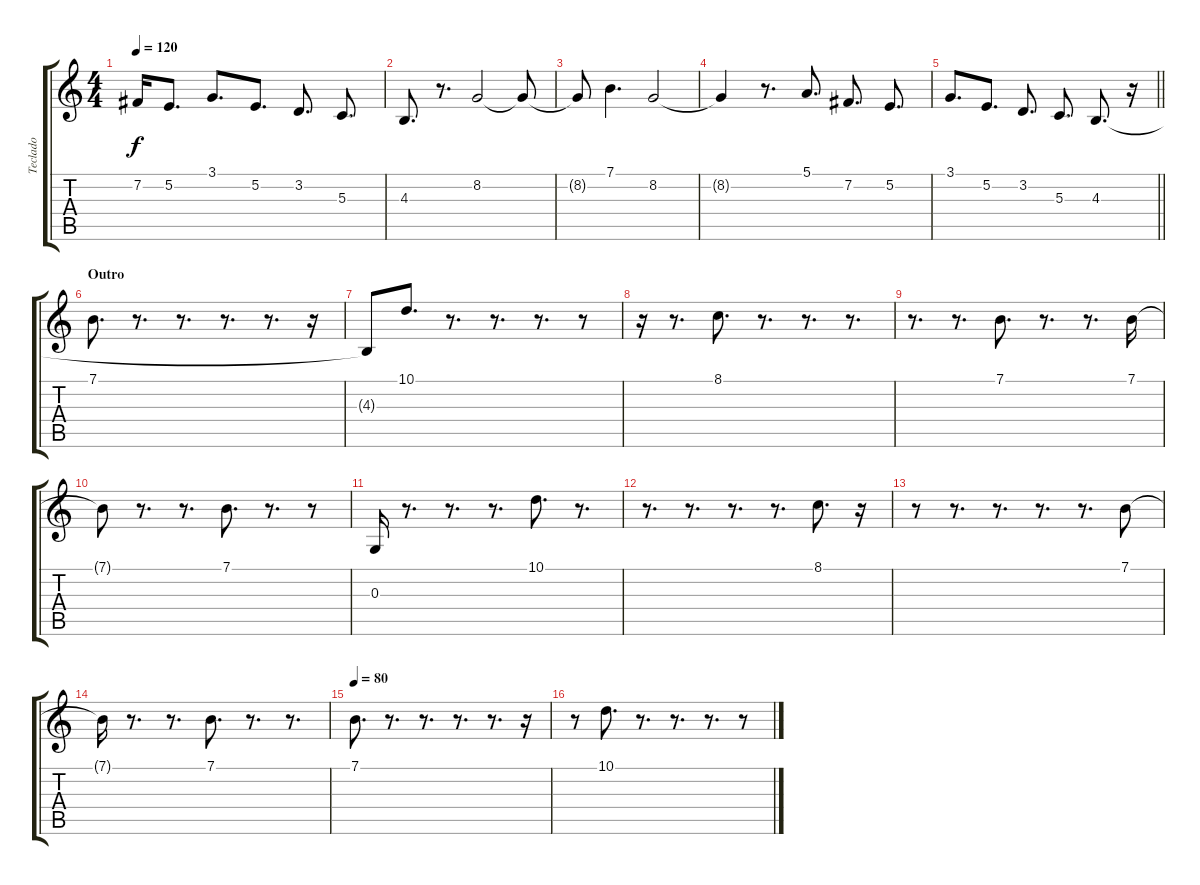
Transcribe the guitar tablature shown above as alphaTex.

\track ("Teclado" "Teclado") {instrument brightacousticpiano}
\staff {score tabs}
\tuning (E4 B3 G3 D3 A2 E2) {hide}
\ts (4 4)
\tempo 120
\clef g2
\ks c
7.2{t}.16{dy f} 5.2.8{d} 3.1.8{d} 5.2.8{d} 3.2.8{d} 5.3.8{d} |
4.3.8{d} r.8{d} 8.2.2 8.2{t}.8 |
8.2{t}.8 7.1.4{d} 8.2.2 |
8.2{t}.4 r.8{d} 5.1.8{d} 7.2.8{d} 5.2.8{d} |
\barLineRight lightlight
3.1.8{d} 5.2.8{d} 3.2.8{d} 5.3.8{d} 4.3.8{d} r.16 |
\section ("" "Outro")
7.1.8{d} r.8{d} r.8{d} r.8{d} r.8{d} r.16 |
4.3{t}.8 10.1.8{d} r.8{d} r.8{d} r.8{d} r.8 |
r.16 r.8{d} 8.1.8{d} r.8{d} r.8{d} r.8{d} |
r.8{d} r.8{d} 7.1.8{d} r.8{d} r.8{d} 7.1.16 |
7.1{t}.8 r.8{d} r.8{d} 7.1.8{d} r.8{d} r.8 |
0.3.16 r.8{d} r.8{d} r.8{d} 10.1.8{d} r.8{d} |
r.8{d} r.8{d} r.8{d} r.8{d} 8.1.8{d} r.16 |
r.8 r.8{d} r.8{d} r.8{d} r.8{d} 7.1.8 |
7.1{t}.16 r.8{d} r.8{d} 7.1.8{d} r.8{d} r.8{d} |
\tempo 80
7.1.8{d} r.8{d} r.8{d} r.8{d} r.8{d} r.16 |
r.8 10.1.8{d} r.8{d} r.8{d} r.8{d} r.8
